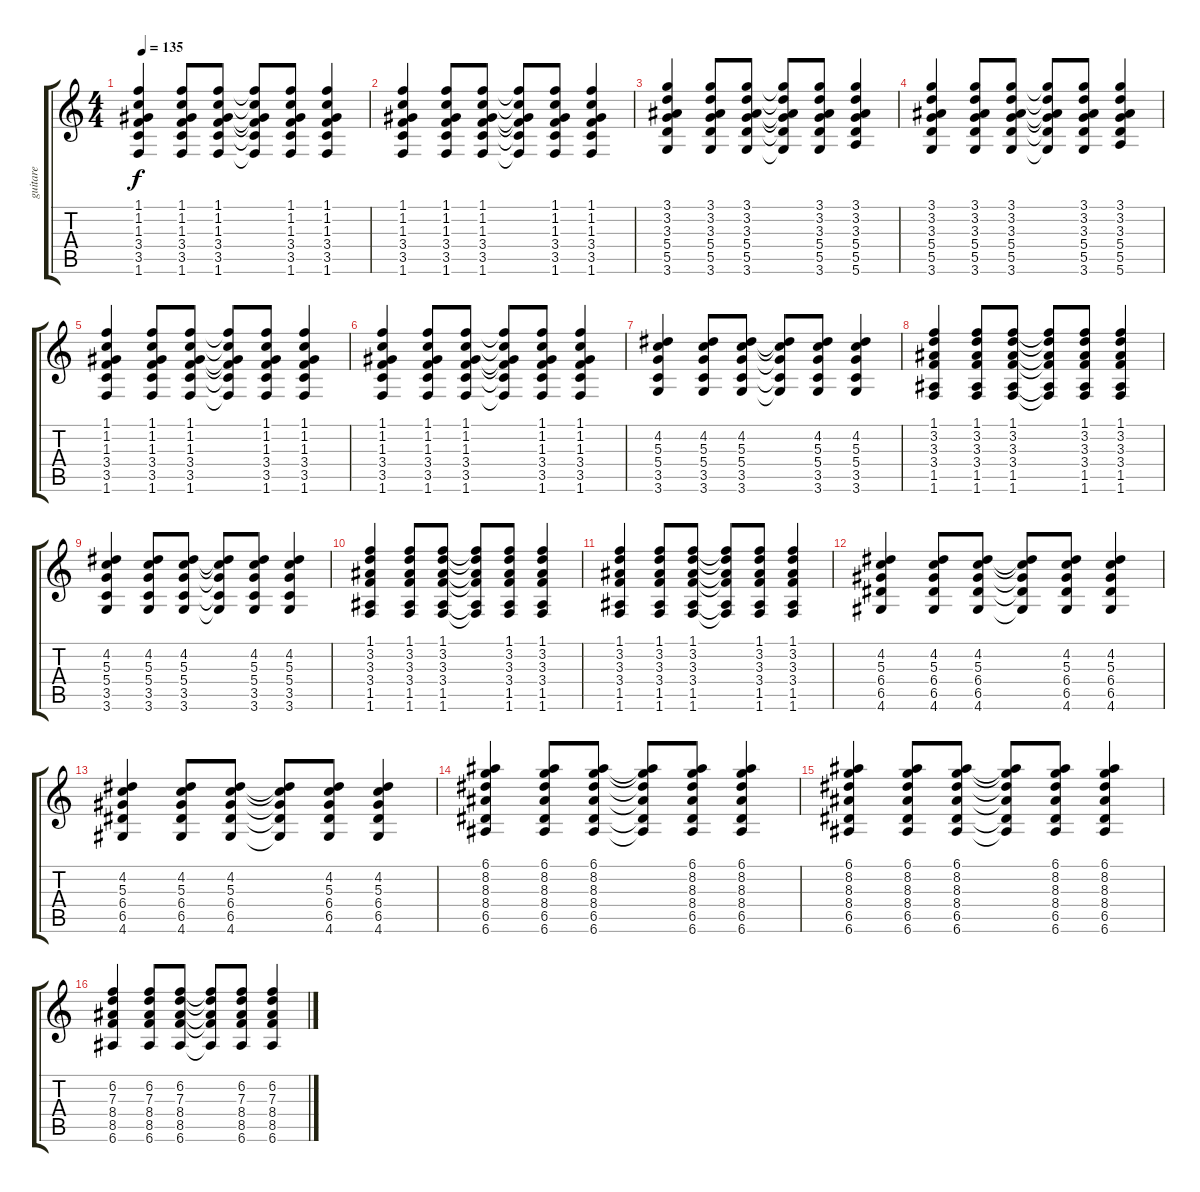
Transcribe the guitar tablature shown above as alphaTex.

\track ("guitare" "guitare") {instrument acousticguitarnylon}
\staff {score tabs}
\tuning (E4 B3 G3 D3 A2 E2) {hide}
\ts (4 4)
\tempo 135
\clef g2
\ks c
(1.1 1.2 1.3 3.4 3.5 1.6).4{dy f} (1.1 1.2 1.3 3.4 3.5 1.6).8 (1.1 1.2 1.3 3.4 3.5 1.6).8 (1.1{t} 1.2{t} 1.3{t} 3.4{t} 3.5{t} 1.6{t}).8 (1.1 1.2 1.3 3.4 3.5 1.6).8 (1.1 1.2 1.3 3.4 3.5 1.6).4 |
(1.1 1.2 1.3 3.4 3.5 1.6).4 (1.1 1.2 1.3 3.4 3.5 1.6).8 (1.1 1.2 1.3 3.4 3.5 1.6).8 (1.1{t} 1.2{t} 1.3{t} 3.4{t} 3.5{t} 1.6{t}).8 (1.1 1.2 1.3 3.4 3.5 1.6).8 (1.1 1.2 1.3 3.4 3.5 1.6).4 |
(3.1 3.2 3.3 5.4 5.5 3.6).4 (3.1 3.2 3.3 5.4 5.5 3.6).8 (3.1 3.2 3.3 5.4 5.5 3.6).8 (3.1{t} 3.2{t} 3.3{t} 5.4{t} 5.5{t} 3.6{t}).8 (3.1 3.2 3.3 5.4 5.5 3.6).8 (3.1 3.2 3.3 5.4 5.5 5.6).4 |
(3.1 3.2 3.3 5.4 5.5 3.6).4 (3.1 3.2 3.3 5.4 5.5 3.6).8 (3.1 3.2 3.3 5.4 5.5 3.6).8 (3.1{t} 3.2{t} 3.3{t} 5.4{t} 5.5{t} 3.6{t}).8 (3.1 3.2 3.3 5.4 5.5 3.6).8 (3.1 3.2 3.3 5.4 5.5 5.6).4 |
(1.1 1.2 1.3 3.4 3.5 1.6).4 (1.1 1.2 1.3 3.4 3.5 1.6).8 (1.1 1.2 1.3 3.4 3.5 1.6).8 (1.1{t} 1.2{t} 1.3{t} 3.4{t} 3.5{t} 1.6{t}).8 (1.1 1.2 1.3 3.4 3.5 1.6).8 (1.1 1.2 1.3 3.4 3.5 1.6).4 |
(1.1 1.2 1.3 3.4 3.5 1.6).4 (1.1 1.2 1.3 3.4 3.5 1.6).8 (1.1 1.2 1.3 3.4 3.5 1.6).8 (1.1{t} 1.2{t} 1.3{t} 3.4{t} 3.5{t} 1.6{t}).8 (1.1 1.2 1.3 3.4 3.5 1.6).8 (1.1 1.2 1.3 3.4 3.5 1.6).4 |
(4.2 5.3 5.4 3.5 3.6).4 (4.2 5.3 5.4 3.5 3.6).8 (4.2 5.3 5.4 3.5 3.6).8 (4.2{t} 5.3{t} 5.4{t} 3.5{t} 3.6{t}).8 (4.2 5.3 5.4 3.5 3.6).8 (4.2 5.3 5.4 3.5 3.6).4 |
(1.1 3.2 3.3 3.4 1.5 1.6).4 (1.1 3.2 3.3 3.4 1.5 1.6).8 (1.1 3.2 3.3 3.4 1.5 1.6).8 (1.1{t} 3.2{t} 3.3{t} 3.4{t} 1.5{t} 1.6{t}).8 (1.1 3.2 3.3 3.4 1.5 1.6).8 (1.1 3.2 3.3 3.4 1.5 1.6).4 |
(4.2 5.3 5.4 3.5 3.6).4 (4.2 5.3 5.4 3.5 3.6).8 (4.2 5.3 5.4 3.5 3.6).8 (4.2{t} 5.3{t} 5.4{t} 3.5{t} 3.6{t}).8 (4.2 5.3 5.4 3.5 3.6).8 (4.2 5.3 5.4 3.5 3.6).4 |
(1.1 3.2 3.3 3.4 1.5 1.6).4 (1.1 3.2 3.3 3.4 1.5 1.6).8 (1.1 3.2 3.3 3.4 1.5 1.6).8 (1.1{t} 3.2{t} 3.3{t} 3.4{t} 1.5{t} 1.6{t}).8 (1.1 3.2 3.3 3.4 1.5 1.6).8 (1.1 3.2 3.3 3.4 1.5 1.6).4 |
(1.1 3.2 3.3 3.4 1.5 1.6).4 (1.1 3.2 3.3 3.4 1.5 1.6).8 (1.1 3.2 3.3 3.4 1.5 1.6).8 (1.1{t} 3.2{t} 3.3{t} 3.4{t} 1.5{t} 1.6{t}).8 (1.1 3.2 3.3 3.4 1.5 1.6).8 (1.1 3.2 3.3 3.4 1.5 1.6).4 |
(4.2 5.3 6.4 6.5 4.6).4 (4.2 5.3 6.4 6.5 4.6).8 (4.2 5.3 6.4 6.5 4.6).8 (4.2{t} 5.3{t} 6.4{t} 6.5{t} 4.6{t}).8 (4.2 5.3 6.4 6.5 4.6).8 (4.2 5.3 6.4 6.5 4.6).4 |
(4.2 5.3 6.4 6.5 4.6).4 (4.2 5.3 6.4 6.5 4.6).8 (4.2 5.3 6.4 6.5 4.6).8 (4.2{t} 5.3{t} 6.4{t} 6.5{t} 4.6{t}).8 (4.2 5.3 6.4 6.5 4.6).8 (4.2 5.3 6.4 6.5 4.6).4 |
(6.1 8.2 8.3 8.4 6.5 6.6).4 (6.1 8.2 8.3 8.4 6.5 6.6).8 (6.1 8.2 8.3 8.4 6.5 6.6).8 (6.1{t} 8.2{t} 8.3{t} 8.4{t} 6.5{t} 6.6{t}).8 (6.1 8.2 8.3 8.4 6.5 6.6).8 (6.1 8.2 8.3 8.4 6.5 6.6).4 |
(6.1 8.2 8.3 8.4 6.5 6.6).4 (6.1 8.2 8.3 8.4 6.5 6.6).8 (6.1 8.2 8.3 8.4 6.5 6.6).8 (6.1{t} 8.2{t} 8.3{t} 8.4{t} 6.5{t} 6.6{t}).8 (6.1 8.2 8.3 8.4 6.5 6.6).8 (6.1 8.2 8.3 8.4 6.5 6.6).4 |
(6.2 7.3 8.4 8.5 6.6).4 (6.2 7.3 8.4 8.5 6.6).8 (6.2 7.3 8.4 8.5 6.6).8 (6.2{t} 7.3{t} 8.4{t} 8.5{t} 6.6{t}).8 (6.2 7.3 8.4 8.5 6.6).8 (6.2 7.3 8.4 8.5 6.6).4
